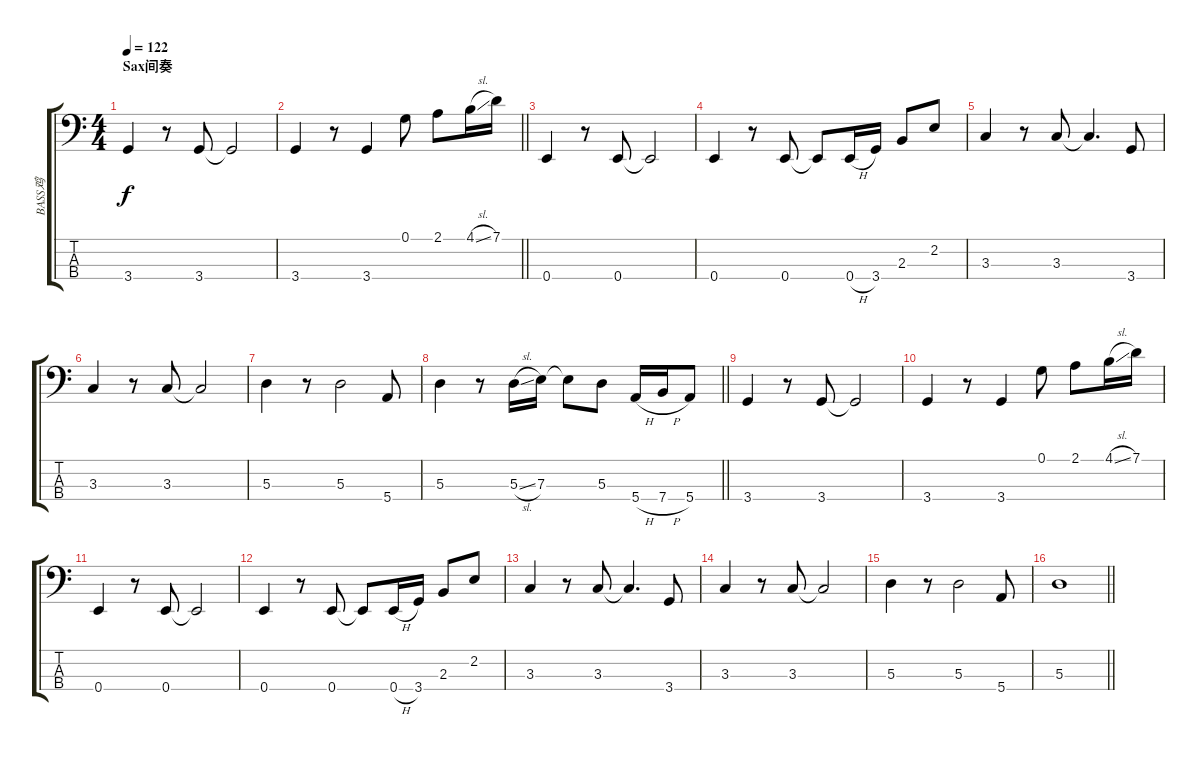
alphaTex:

\track ("BASS鸡" "BASS鸡") {instrument electricbassfinger}
\staff {score tabs}
\tuning (G2 D2 A1 E1) {hide}
\ts (4 4)
\section ("" "Sax间奏")
\tempo 122
\clef f4
\ks c
3.4.4{dy f} r.8 3.4.8 3.4{t}.2 |
\barLineRight lightlight
3.4.4 r.8 3.4.4 0.1.8 2.1.8 4.1{sl}.16 7.1.16 |
0.4.4 r.8 0.4.8 0.4{t}.2 |
0.4.4 r.8 0.4.8 0.4{t}.8 0.4{h}.16 3.4.16 2.3.8 2.2.8 |
3.3.4 r.8 3.3.8 3.3{t}.4{d} 3.4.8 |
3.3.4 r.8 3.3.8 3.3{t}.2 |
5.3.4 r.8 5.3.2 5.4.8 |
\barLineRight lightlight
5.3.4 r.8 5.3{sl}.16 7.3.16 7.3{t}.8 5.3.8 5.4{h}.16 7.4{h}.16 5.4.8 |
3.4.4 r.8 3.4.8 3.4{t}.2 |
3.4.4 r.8 3.4.4 0.1.8 2.1.8 4.1{sl}.16 7.1.16 |
0.4.4 r.8 0.4.8 0.4{t}.2 |
0.4.4 r.8 0.4.8 0.4{t}.8 0.4{h}.16 3.4.16 2.3.8 2.2.8 |
3.3.4 r.8 3.3.8 3.3{t}.4{d} 3.4.8 |
3.3.4 r.8 3.3.8 3.3{t}.2 |
5.3.4 r.8 5.3.2 5.4.8 |
\barLineRight lightlight
5.3.1
